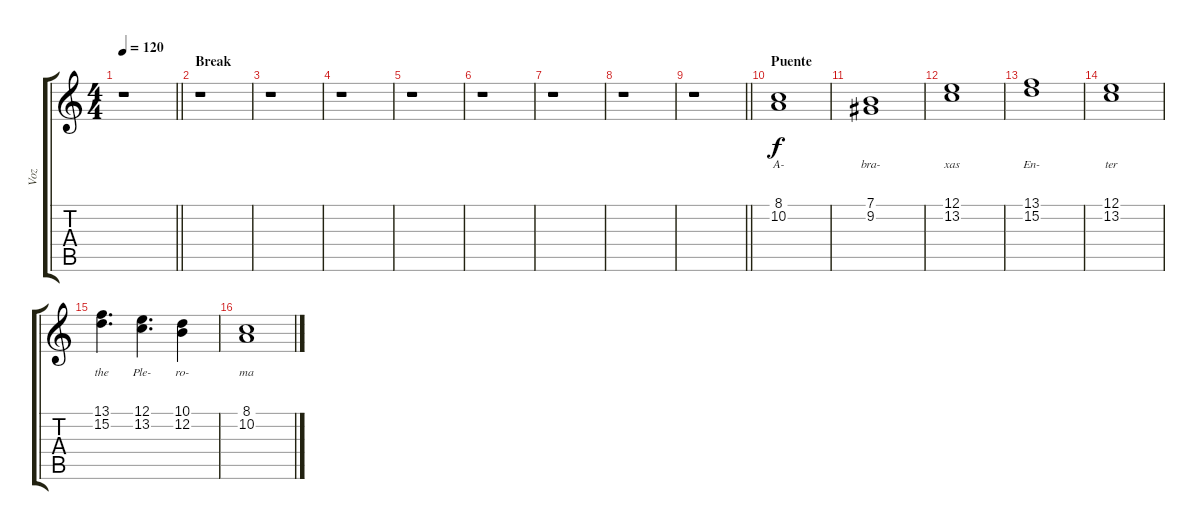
\track ("Voz" "Voz") {instrument choiraahs}
\staff {score tabs}
\tuning (E4 B3 G3 D3 A2 E2) {hide}
\ts (4 4)
\tempo 120
\clef g2
\barLineRight lightlight
\ks c
r.1{dy f} |
\section ("" "Break")
r.1 |
r.1 |
r.1 |
r.1 |
r.1 |
r.1 |
r.1 |
\barLineRight lightlight
r.1 |
\section ("" "Puente")
(8.1 10.2).1{lyrics (0 "A-") lyrics (1 "") lyrics (2 "") lyrics (3 "") lyrics (4 "")} |
(7.1 9.2).1{lyrics (0 "bra-") lyrics (1 "") lyrics (2 "") lyrics (3 "") lyrics (4 "")} |
(12.1 13.2).1{lyrics (0 "xas") lyrics (1 "") lyrics (2 "") lyrics (3 "") lyrics (4 "")} |
(13.1 15.2).1{lyrics (0 "En-") lyrics (1 "") lyrics (2 "") lyrics (3 "") lyrics (4 "")} |
(12.1 13.2).1{lyrics (0 "ter") lyrics (1 "") lyrics (2 "") lyrics (3 "") lyrics (4 "")} |
(13.1 15.2).4{d lyrics (0 "the") lyrics (1 "") lyrics (2 "") lyrics (3 "") lyrics (4 "")} (12.1 13.2).4{d lyrics (0 "Ple-") lyrics (1 "") lyrics (2 "") lyrics (3 "") lyrics (4 "")} (10.1 12.2).4{lyrics (0 "ro-") lyrics (1 "") lyrics (2 "") lyrics (3 "") lyrics (4 "")} |
(8.1 10.2).1{lyrics (0 "ma") lyrics (1 "") lyrics (2 "") lyrics (3 "") lyrics (4 "")}
